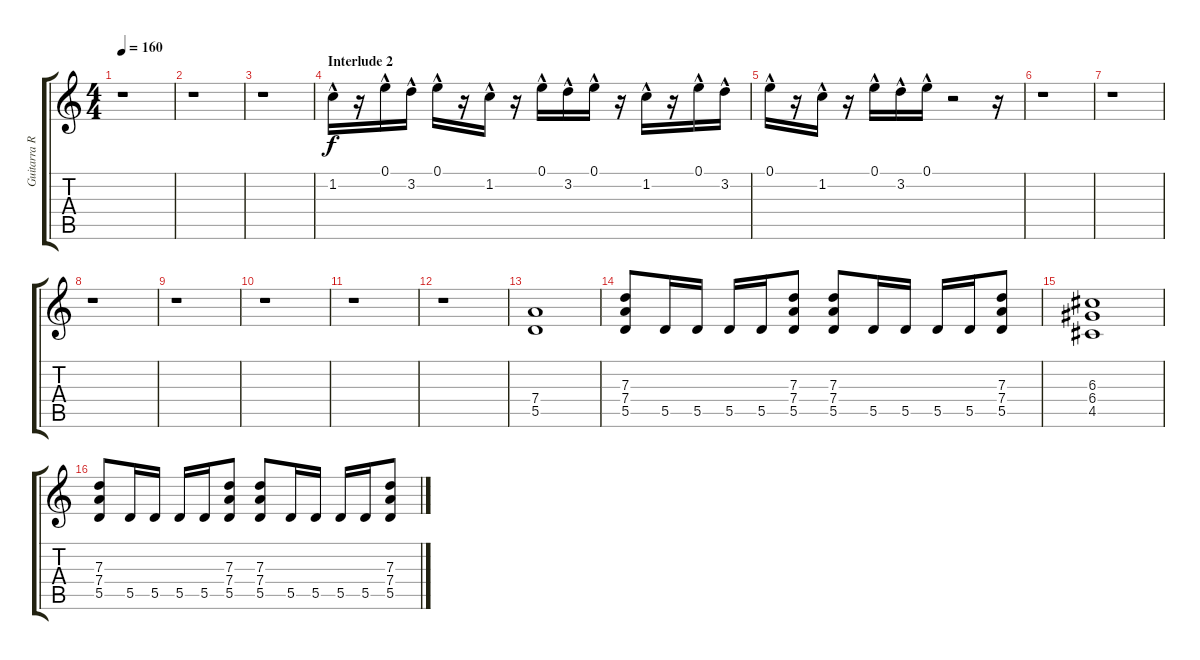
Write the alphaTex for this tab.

\track ("Guitarra Ritmica (Complemento)" "Guitarra R") {instrument overdrivenguitar}
\staff {score tabs}
\tuning (E4 B3 G3 D3 A2 E2) {hide}
\ts (4 4)
\tempo 160
\clef g2
\ks c
r.1{dy f} |
r.1 |
r.1 |
\section ("" "Interlude 2")
1.2{hac}.16 r.16 0.1{hac}.16 3.2{hac}.16 0.1{hac}.16 r.16 1.2{hac}.16 r.16 0.1{hac}.16 3.2{hac}.16 0.1{hac}.16 r.16 1.2{hac}.16 r.16 0.1{hac}.16 3.2{hac}.16 |
0.1{hac}.16 r.16 1.2{hac}.16 r.16 0.1{hac}.16 3.2{hac}.16 0.1{hac}.16 r.2 r.16 |
r.1 |
r.1 |
r.1 |
r.1 |
r.1 |
r.1 |
r.1 |
(7.4 5.5).1{volume 16} |
(7.3 7.4 5.5).8 5.5.16 5.5.16 5.5.16 5.5.16 (7.3 7.4 5.5).8 (7.3 7.4 5.5).8 5.5.16 5.5.16 5.5.16 5.5.16 (7.3 7.4 5.5).8 |
(6.3 6.4 4.5).1 |
(7.3 7.4 5.5).8 5.5.16 5.5.16 5.5.16 5.5.16 (7.3 7.4 5.5).8 (7.3 7.4 5.5).8 5.5.16 5.5.16 5.5.16 5.5.16 (7.3 7.4 5.5).8
